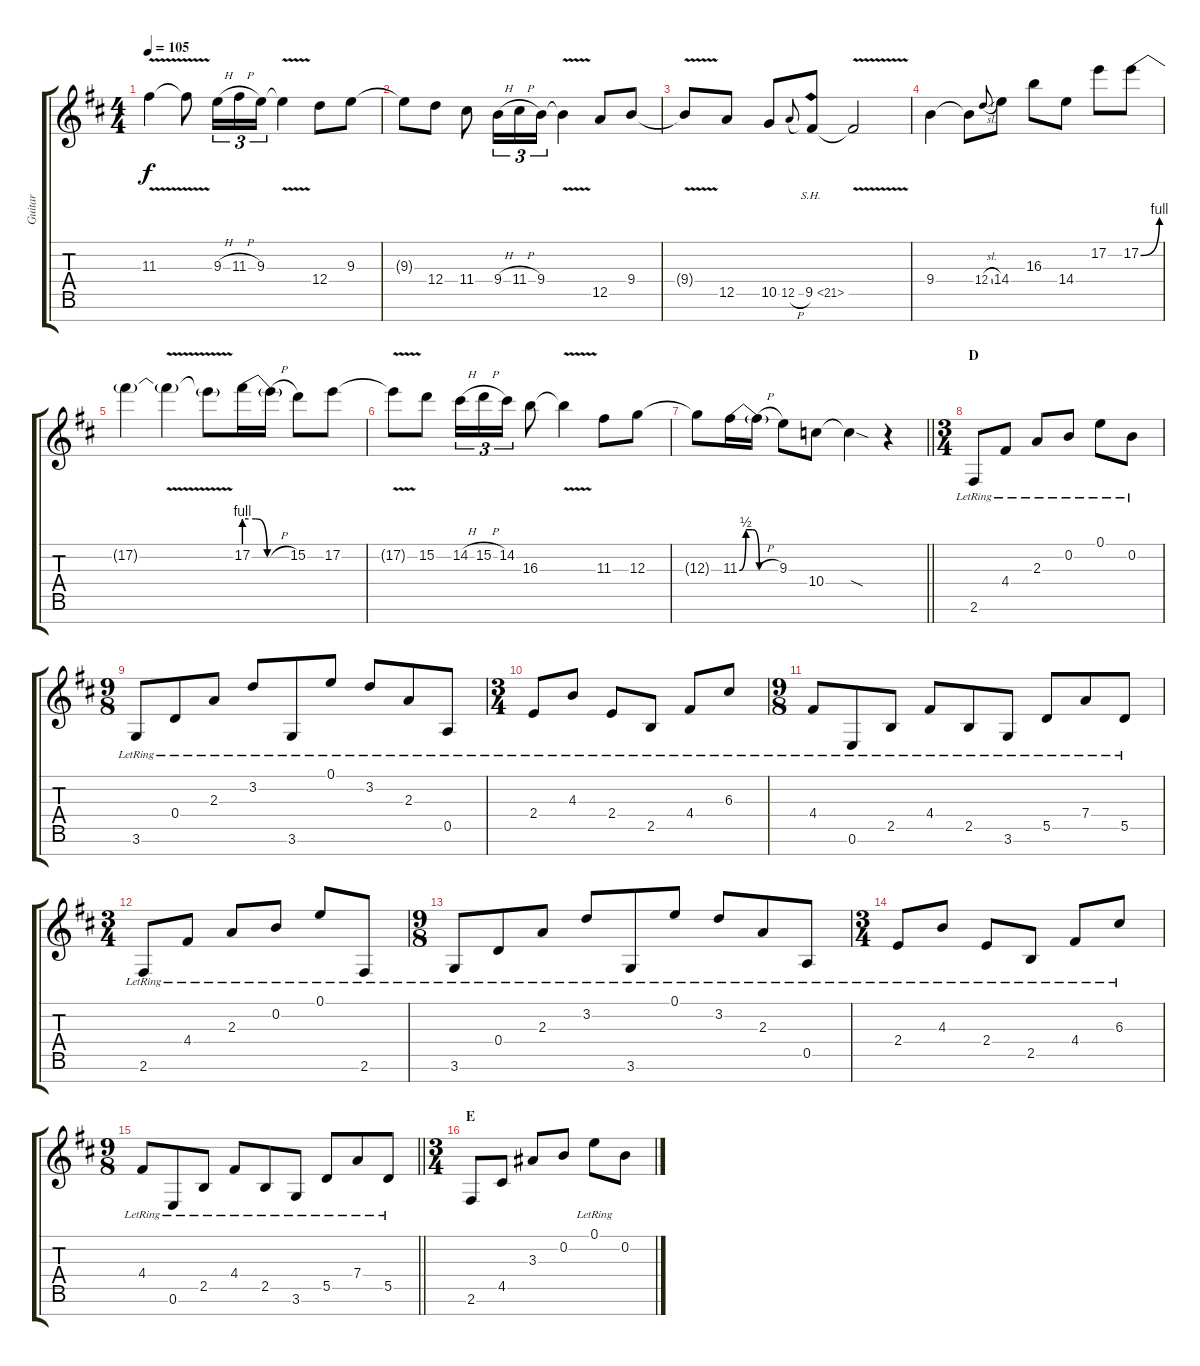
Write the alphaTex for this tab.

\track ("Guitar" "Guitar") {instrument acousticguitarsteel}
\staff {score tabs}
\tuning (E4 B3 G3 D3 A2 E2 B1) {hide}
\ts (4 4)
\tempo 105
\clef g2
\ks bminor
11.3{v t}.4{dy f} 11.3{t}.8 9.3{h}.16{tu (3 2)} 11.3{h}.16{tu (3 2)} 9.3.16{tu (3 2)} 9.3{v t}.4 12.4.8 9.3.8 |
9.3{t}.8 12.4.8 11.4.8 9.4{h}.16{tu (3 2)} 11.4{h}.16{tu (3 2)} 9.4.16{tu (3 2)} 9.4{v t}.4 12.5.8 9.4.8 |
9.4{v t}.8 12.5.8 10.5.8 12.5{h}.8{gr onbeat} 9.5{sh 12}.8 9.5{v t}.2 |
9.4.4 9.4{t}.8 12.4{sl}.8{gr onbeat} 14.4.8 16.3.8 14.4.8 17.2.8 17.2{be (bend 0 0 60 4)}.8 |
17.2{t}.4 17.2{v t}.4 17.2{t}.8 17.2{be (custom 0 4 15 4 30 0 60 0)}.16 17.2{h t}.16 15.2.8 17.2.8 |
17.2{v t}.8 15.2.8 14.2{h}.16{tu (3 2)} 15.2{h}.16{tu (3 2)} 14.2.16{tu (3 2)} 16.3.8 16.3{v t}.4 11.3.8 12.3.8 |
\barLineRight lightlight
12.3{t}.8 11.3{be (custom 0 0 10 2 20 2 30 0 60 0)}.16 11.3{h t}.16 9.3.8 10.4.8 10.4{sod t}.4 r.4 |
\ts (3 4)
\section ("" "D")
2.6{lr}.8{instrument acousticguitarsteel} 4.4{lr}.8 2.3{lr}.8 0.2{lr}.8 0.1{lr}.8 0.2{lr}.8 |
\ts (9 8)
3.6{lr}.8 0.4{lr}.8 2.3{lr}.8 3.2{lr}.8 3.6{lr}.8 0.1{lr}.8 3.2{lr}.8 2.3{lr}.8 0.5{lr}.8 |
\ts (3 4)
2.4{lr}.8 4.3{lr}.8 2.4{lr}.8 2.5{lr}.8 4.4{lr}.8 6.3{lr}.8 |
\ts (9 8)
4.4{lr}.8 0.6{lr}.8 2.5{lr}.8 4.4{lr}.8 2.5{lr}.8 3.6{lr}.8 5.5{lr}.8 7.4{lr}.8 5.5{lr}.8 |
\ts (3 4)
2.6{lr}.8{instrument acousticguitarsteel} 4.4{lr}.8 2.3{lr}.8 0.2{lr}.8 0.1{lr}.8 2.6{lr}.8 |
\ts (9 8)
3.6{lr}.8 0.4{lr}.8 2.3{lr}.8 3.2{lr}.8 3.6{lr}.8 0.1{lr}.8 3.2{lr}.8 2.3{lr}.8 0.5{lr}.8 |
\ts (3 4)
2.4{lr}.8 4.3{lr}.8 2.4{lr}.8 2.5{lr}.8 4.4{lr}.8 6.3{lr}.8 |
\ts (9 8)
\barLineRight lightlight
4.4{lr}.8 0.6{lr}.8 2.5{lr}.8 4.4{lr}.8 2.5{lr}.8 3.6{lr}.8 5.5{lr}.8 7.4{lr}.8 5.5{lr}.8 |
\ts (3 4)
\section ("" "E")
2.6.8{volume 13 instrument distortionguitar} 4.5.8 3.3.8 0.2.8 0.1{lr}.8 0.2.8
